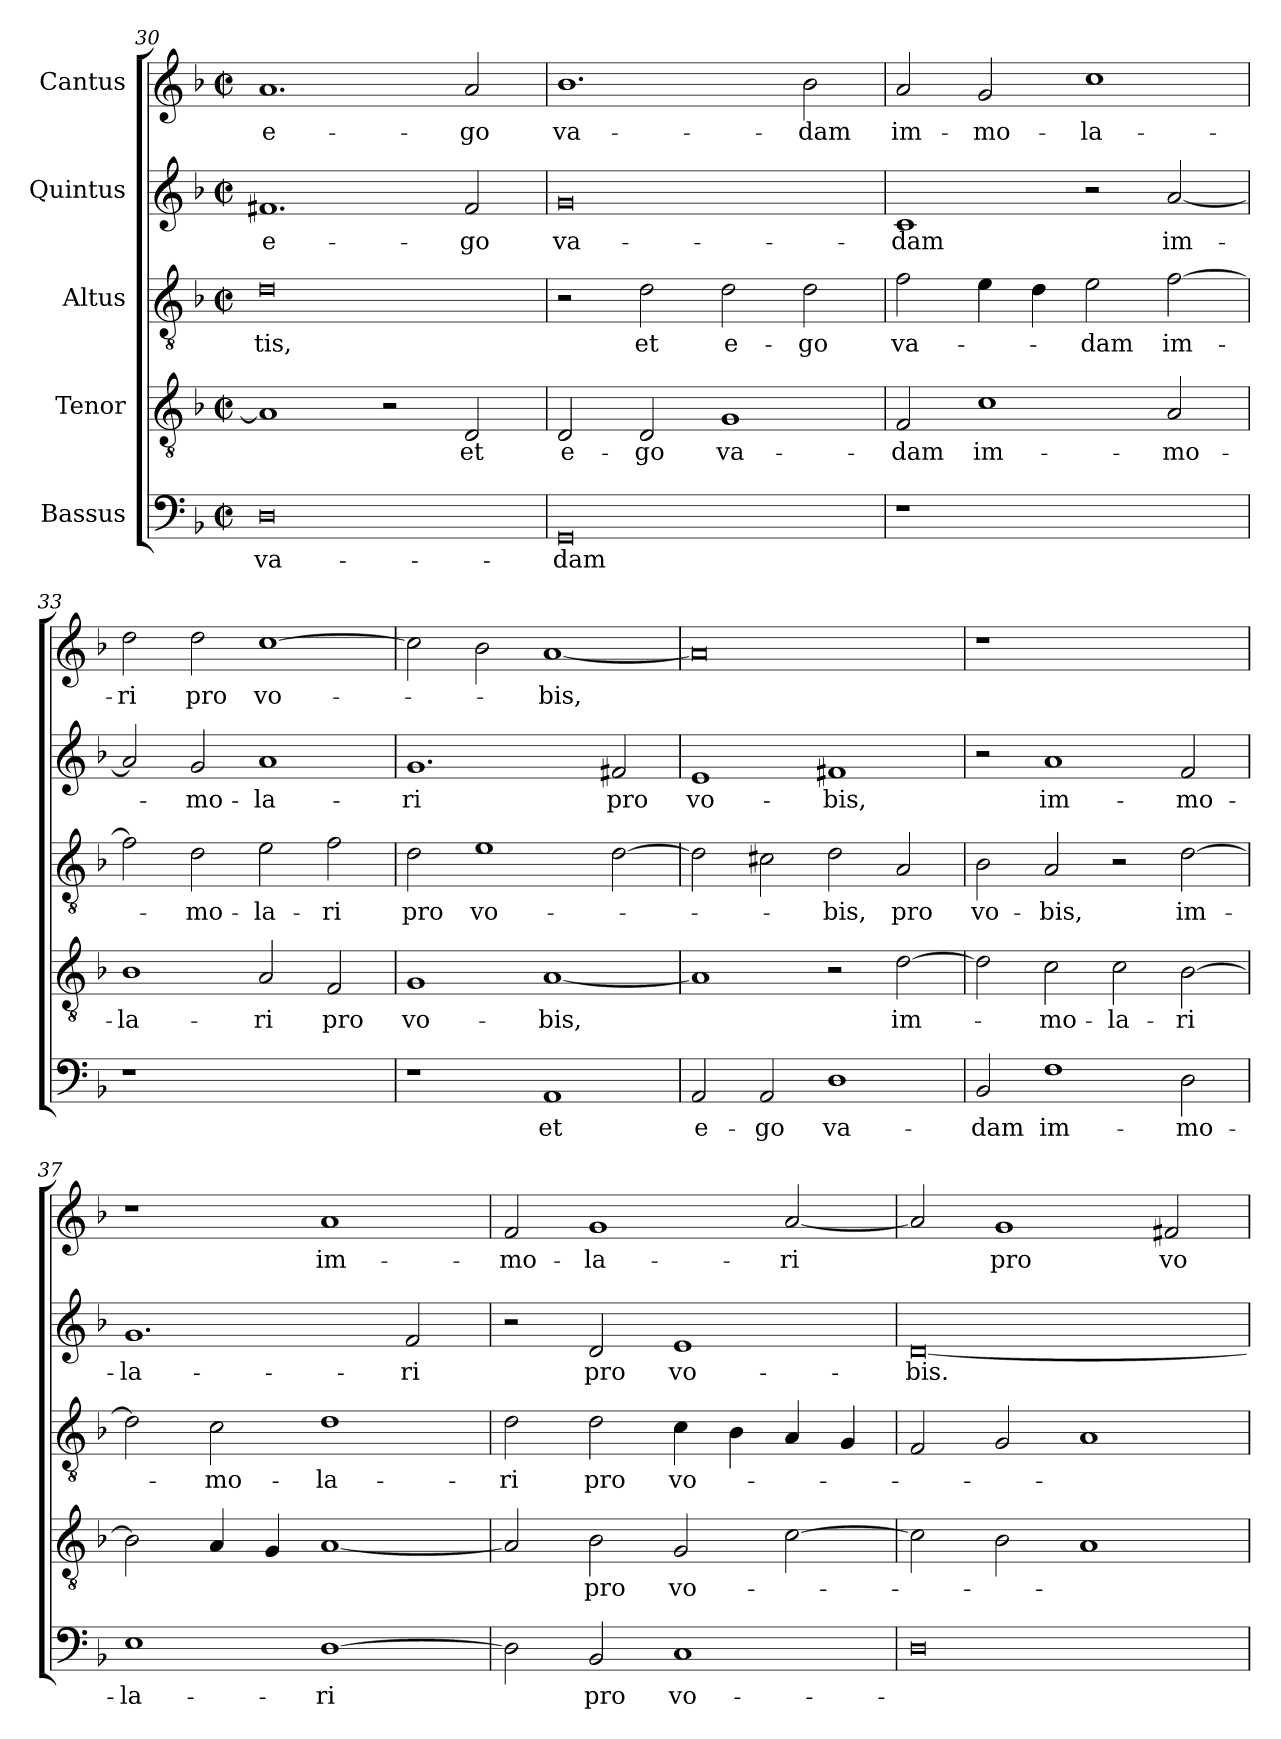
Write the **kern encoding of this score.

**kern	**text	**kern	**text	**kern	**text	**kern	**text	**kern	**text
*part5	*part5	*part4	*part4	*part3	*part3	*part2	*part2	*part1	*part1
*staff5	*staff5	*staff4	*staff4	*staff3	*staff3	*staff2	*staff2	*staff1	*staff1
*I"Bassus	*	*I"Tenor	*	*I"Altus	*	*I"Quintus	*	*I"Cantus	*
!!LO:PB:g=z
*clefF4	*	*clefGv2	*	*clefGv2	*	*clefG2	*	*clefG2	*
*k[b-]	*	*k[b-]	*	*k[b-]	*	*k[b-]	*	*k[b-]	*
*F:	*	*F:	*	*F:	*	*F:	*	*F:	*
*M2/2	*	*M2/2	*	*M2/2	*	*M2/2	*	*M2/2	*
*met(c|)	*	*met(c|)	*	*met(c|)	*	*met(c|)	*	*met(c|)	*
=30	=30	=30	=30	=30	=30	=30	=30	=30	=30
!	!LO:LY:b	!	!	!	!LO:LY:b	!	!LO:LY:b	!	!LO:LY:b
0D	va-	1A]	.	0d	-tis,	1.f#X	e-	1.a	e-
.	.	2r	.	.	.	.	.	.	.
!	!	!	!LO:LY:b	!	!	!	!LO:LY:b	!	!LO:LY:b
.	.	2D/	et	.	.	2f#/	-go	2a/	-go
=31	=31	=31	=31	=31	=31	=31	=31	=31	=31
!	!LO:LY:b	!	!LO:LY:b	!	!	!	!LO:LY:b	!	!LO:LY:b
0GG	-dam	2D/	e-	2r	.	0g	va-	1.b-	va-
!	!	!	!LO:LY:b	!	!LO:LY:b	!	!	!	!
.	.	2D/	-go	2d\	et	.	.	.	.
!	!	!	!LO:LY:b	!	!LO:LY:b	!	!	!	!
.	.	1G	va-	2d\	e-	.	.	.	.
!	!	!	!	!	!LO:LY:b	!	!	!	!LO:LY:b
.	.	.	.	2d\	-go	.	.	2b-\	-dam
=32	=32	=32	=32	=32	=32	=32	=32	=32	=32
!	!	!	!LO:LY:b	!	!LO:LY:b	!	!LO:LY:b	!	!LO:LY:b
1r	.	2F/	-dam	2f\	va-	1c	-dam	2a/	im-
!	!	!	!LO:LY:b	!	!	!	!	!	!LO:LY:b
.	.	1c	im-	4e\	.	.	.	2g/	-mo-
.	.	.	.	4d\	.	.	.	.	.
!	!	!	!	!	!LO:LY:b	!	!	!	!LO:LY:b
1ryy	.	.	.	2e\	-dam	2r	.	1cc	-la-
!	!	!	!LO:LY:b	!	!LO:LY:b	!	!LO:LY:b	!	!
.	.	2A/	-mo-	[2f\	im-	[2a/	im-	.	.
=33	=33	=33	=33	=33	=33	=33	=33	=33	=33
!	!	!	!LO:LY:b	!	!	!	!	!	!LO:LY:b
1r	.	1B-	-la-	2f\]	.	2a/]	.	2dd\	-ri
!	!	!	!	!	!LO:LY:b	!	!LO:LY:b	!	!LO:LY:b
.	.	.	.	2d\	-mo-	2g/	-mo-	2dd\	pro
!	!	!	!LO:LY:b	!	!LO:LY:b	!	!LO:LY:b	!	!LO:LY:b
1ryy	.	2A/	-ri	2e\	-la-	1a	-la-	[1cc	vo-
!	!	!	!LO:LY:b	!	!LO:LY:b	!	!	!	!
.	.	2F/	pro	2f\	-ri	.	.	.	.
=34	=34	=34	=34	=34	=34	=34	=34	=34	=34
!	!	!	!LO:LY:b	!	!LO:LY:b	!	!LO:LY:b	!	!
1r	.	1G	vo-	2d\	pro	1.g	-ri	2cc\]	.
!	!	!	!	!	!LO:LY:b	!	!	!	!
.	.	.	.	1e	vo-	.	.	2b-\	.
!	!LO:LY:b	!	!LO:LY:b	!	!	!	!	!	!LO:LY:b
1AA	et	[1A	-bis,	.	.	.	.	[1a	-bis,
!	!	!	!	!	!	!	!LO:LY:b	!	!
.	.	.	.	[2d\	.	2f#X/	pro	.	.
=35	=35	=35	=35	=35	=35	=35	=35	=35	=35
!	!LO:LY:b	!	!	!	!	!	!LO:LY:b	!	!
2AA/	e-	1A]	.	2d\]	.	1e	vo-	0a]	.
!	!LO:LY:b	!	!	!	!	!	!	!	!
2AA/	-go	.	.	2c#X\	.	.	.	.	.
!	!LO:LY:b	!	!	!	!LO:LY:b	!	!LO:LY:b	!	!
1D	va-	2r	.	2d\	-bis,	1f#X	-bis,	.	.
!	!	!	!LO:LY:b	!	!LO:LY:b	!	!	!	!
.	.	[2d\	im-	2A/	pro	.	.	.	.
!!LO:LB:g=z
=36	=36	=36	=36	=36	=36	=36	=36	=36	=36
!	!LO:LY:b	!	!	!	!LO:LY:b	!	!	!	!
2BB-/	-dam	2d\]	.	2B-\	vo-	2r	.	1r	.
!	!LO:LY:b	!	!LO:LY:b	!	!LO:LY:b	!	!LO:LY:b	!	!
1F	im-	2c\	-mo-	2A/	-bis,	1a	im-	.	.
!	!	!	!LO:LY:b	!	!	!	!	!	!
.	.	2c\	-la-	2r	.	.	.	1ryy	.
!	!LO:LY:b	!	!LO:LY:b	!	!LO:LY:b	!	!LO:LY:b	!	!
2D\	-mo-	[2B-\	-ri	[2d\	im-	2f/	-mo-	.	.
=37	=37	=37	=37	=37	=37	=37	=37	=37	=37
!	!LO:LY:b	!	!	!	!	!	!LO:LY:b	!	!
1E	-la-	2B-\]	.	2d\]	.	1.g	-la-	1r	.
!	!	!	!	!	!LO:LY:b	!	!	!	!
.	.	4A/	.	2c\	-mo-	.	.	.	.
.	.	4G/	.	.	.	.	.	.	.
!	!LO:LY:b	!	!	!	!LO:LY:b	!	!	!	!LO:LY:b
[1D	-ri	[1A	.	1d	-la-	.	.	1a	im-
!	!	!	!	!	!	!	!LO:LY:b	!	!
.	.	.	.	.	.	2f/	-ri	.	.
=38	=38	=38	=38	=38	=38	=38	=38	=38	=38
!	!	!	!	!	!LO:LY:b	!	!	!	!LO:LY:b
2D\]	.	2A/]	.	2d\	-ri	2r	.	2f/	-mo-
!	!LO:LY:b	!	!LO:LY:b	!	!LO:LY:b	!	!LO:LY:b	!	!LO:LY:b
2BB-/	pro	2B-\	pro	2d\	pro	2d/	pro	1g	-la-
!	!LO:LY:b	!	!LO:LY:b	!	!LO:LY:b	!	!LO:LY:b	!	!
1C	vo-	2G/	vo-	4c\	vo-	1e	vo-	.	.
.	.	.	.	4B-\	.	.	.	.	.
!	!	!	!	!	!	!	!	!	!LO:LY:b
.	.	[2c\	.	4A/	.	.	.	[2a/	-ri
.	.	.	.	4G/	.	.	.	.	.
=39	=39	=39	=39	=39	=39	=39	=39	=39	=39
!	!	!	!	!	!	!	!LO:LY:b	!	!
0D	.	2c\]	.	2F/	.	[0d	-bis.	2a/]	.
!	!	!	!	!	!	!	!	!	!LO:LY:b
.	.	2B-\	.	2G/	.	.	.	1g	pro
.	.	1A	.	1A	.	.	.	.	.
!	!	!	!	!	!	!	!	!	!LO:LY:b
.	.	.	.	.	.	.	.	2f#X/	vo-
=	=	=	=	=	=	=	=	=	=
*-	*-	*-	*-	*-	*-	*-	*-	*-	*-
